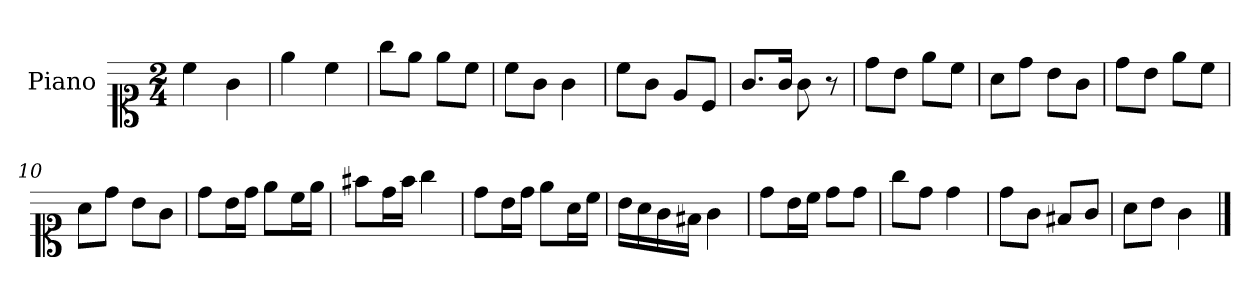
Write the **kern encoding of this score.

**kern
*part1
*staff1
*I"Piano
*I'Pno.
*clefC1
*k[]
*M2/4
=1
4cc\
4g\
=2
4ee\
4cc\
=3
8gg\L
8ee\J
8ee\L
8cc\J
=4
8cc\L
8g\J
4g\
=5
8cc\L
8g\J
8e/L
8c/J
=6
8.g/L
16g/Jk
8g\
8r
=7
8dd\L
8b\J
8ee\L
8cc\J
=8
8a\L
8dd\J
8b\L
8g\J
=9
8dd\L
8b\J
8ee\L
8cc\J
=10
8a\L
8dd\J
8b\L
8g\J
=11
8dd\L
16b\L
16dd\JJ
8ee\L
16cc\L
16ee\JJ
=12
8ff#X\L
16dd\L
16ff#\JJ
4gg\
=13
8dd\L
16b\L
16dd\JJ
8ee\L
16a\L
16cc\JJ
=14
16b\LL
16a\
16g\
16f#X\JJ
4g\
=15
8dd\L
16b\L
16cc\JJ
8dd\L
8dd\J
=16
8gg\L
8dd\J
4dd\
=17
8dd\L
8g\J
8f#X/L
8g/J
=18
8a\L
8b\J
4g\
==
*-
